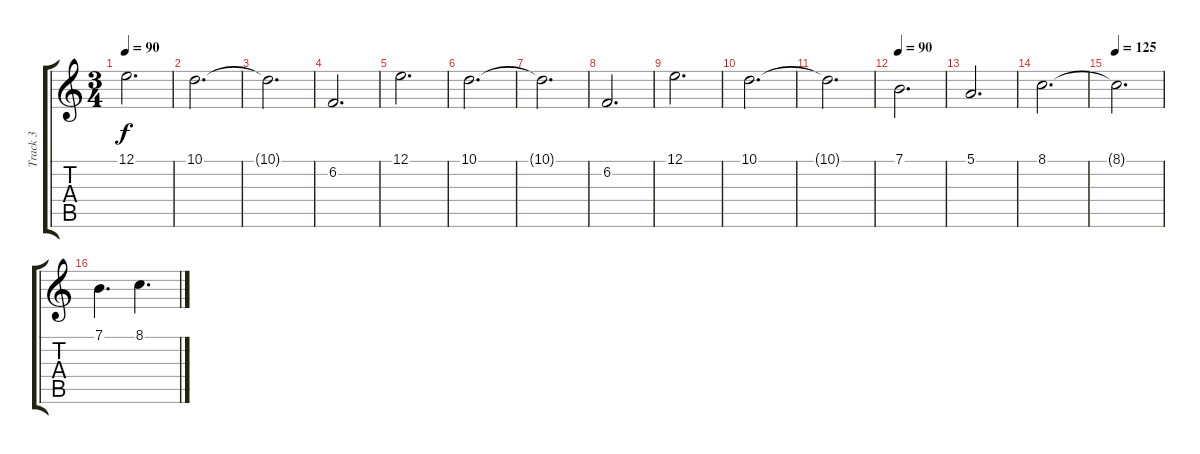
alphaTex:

\track ("Track 3" "Track 3") {instrument synthstrings1}
\staff {score tabs}
\tuning (E4 B3 G3 D3 A2 E2) {hide}
\ts (3 4)
\tempo 90
\clef g2
\ks c
12.1.2{d dy f} |
10.1.2{d} |
10.1{t}.2{d} |
6.2.2{d} |
12.1.2{d} |
10.1.2{d} |
10.1{t}.2{d} |
6.2.2{d} |
12.1.2{d} |
10.1.2{d} |
10.1{t}.2{d} |
\tempo 90
7.1.2{d} |
5.1.2{d} |
8.1.2{d} |
\tempo 125
8.1{t}.2{d} |
7.1.4{d} 8.1.4{d}
